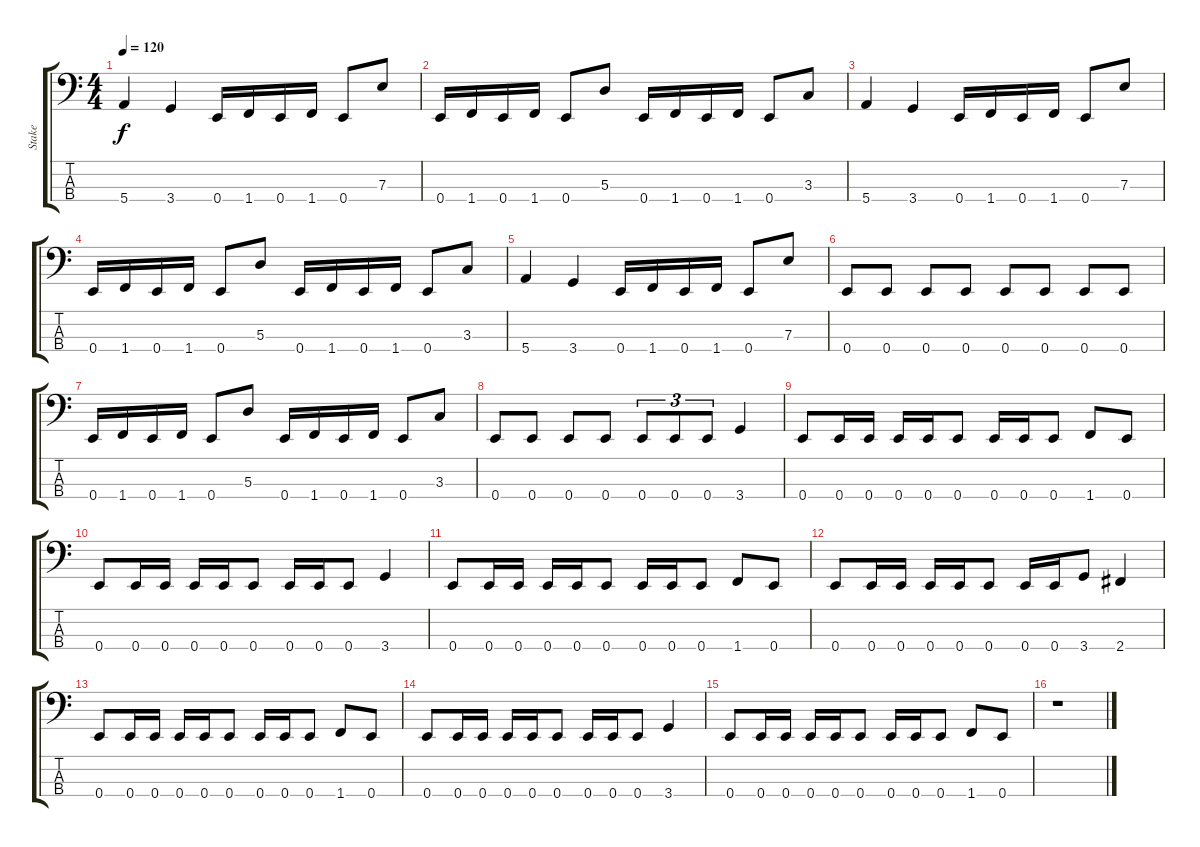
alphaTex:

\track ("Stake" "Stake") {instrument electricbasspick}
\staff {score tabs}
\tuning (G2 D2 A1 E1) {hide}
\ts (4 4)
\tempo 120
\clef f4
\ks c
5.4.4{dy f} 3.4.4 0.4.16 1.4.16 0.4.16 1.4.16 0.4.8 7.3.8 |
0.4.16 1.4.16 0.4.16 1.4.16 0.4.8 5.3.8 0.4.16 1.4.16 0.4.16 1.4.16 0.4.8 3.3.8 |
5.4.4 3.4.4 0.4.16 1.4.16 0.4.16 1.4.16 0.4.8 7.3.8 |
0.4.16 1.4.16 0.4.16 1.4.16 0.4.8 5.3.8 0.4.16 1.4.16 0.4.16 1.4.16 0.4.8 3.3.8 |
5.4.4 3.4.4 0.4.16 1.4.16 0.4.16 1.4.16 0.4.8 7.3.8 |
0.4.8 0.4.8 0.4.8 0.4.8 0.4.8 0.4.8 0.4.8 0.4.8 |
0.4.16 1.4.16 0.4.16 1.4.16 0.4.8 5.3.8 0.4.16 1.4.16 0.4.16 1.4.16 0.4.8 3.3.8 |
0.4.8 0.4.8 0.4.8 0.4.8 0.4.8{tu (3 2)} 0.4.8{tu (3 2)} 0.4.8{tu (3 2)} 3.4.4 |
0.4.8 0.4.16 0.4.16 0.4.16 0.4.16 0.4.8 0.4.16 0.4.16 0.4.8 1.4.8 0.4.8 |
0.4.8 0.4.16 0.4.16 0.4.16 0.4.16 0.4.8 0.4.16 0.4.16 0.4.8 3.4.4 |
0.4.8 0.4.16 0.4.16 0.4.16 0.4.16 0.4.8 0.4.16 0.4.16 0.4.8 1.4.8 0.4.8 |
0.4.8 0.4.16 0.4.16 0.4.16 0.4.16 0.4.8 0.4.16 0.4.16 3.4.8 2.4.4 |
0.4.8 0.4.16 0.4.16 0.4.16 0.4.16 0.4.8 0.4.16 0.4.16 0.4.8 1.4.8 0.4.8 |
0.4.8 0.4.16 0.4.16 0.4.16 0.4.16 0.4.8 0.4.16 0.4.16 0.4.8 3.4.4 |
0.4.8 0.4.16 0.4.16 0.4.16 0.4.16 0.4.8 0.4.16 0.4.16 0.4.8 1.4.8 0.4.8 |
r.1
